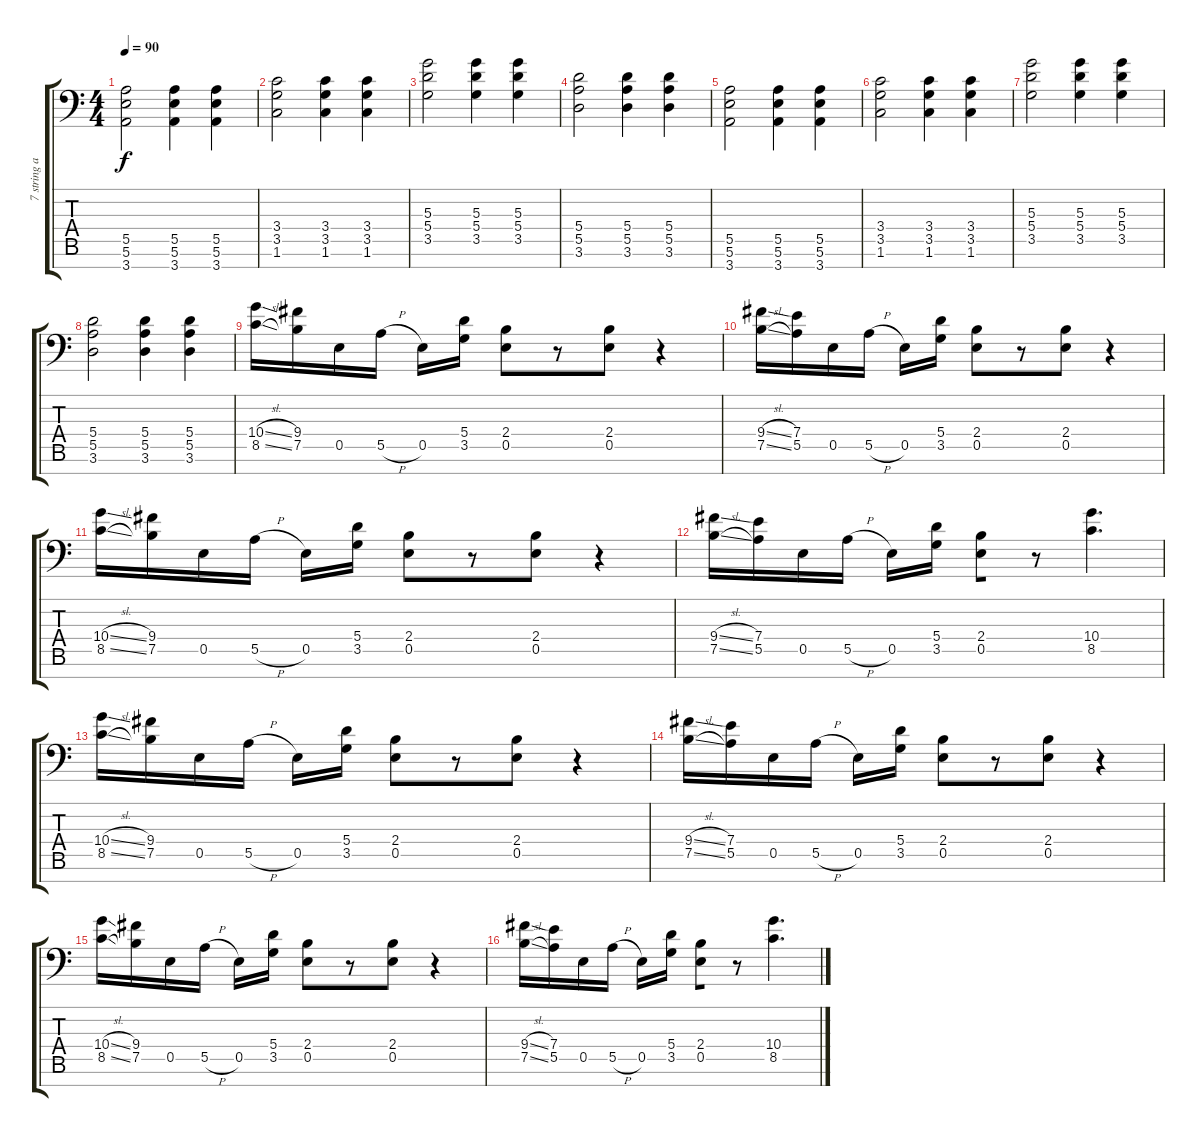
\track ("7 string arranged for 8 string tuning" "7 string a") {instrument electricguitarclean}
\staff {score tabs}
\tuning (B3 G3 D3 A2 E2 B1 Gb1) {hide}
\ts (4 4)
\tempo 90
\clef f4
\ks c
(5.5 5.6 3.7).2{dy f} (5.5 5.6 3.7).4 (5.5 5.6 3.7).4 |
(3.4 3.5 1.6).2 (3.4 3.5 1.6).4 (3.4 3.5 1.6).4 |
(5.3 5.4 3.5).2 (5.3 5.4 3.5).4 (5.3 5.4 3.5).4 |
(5.4 5.5 3.6).2 (5.4 5.5 3.6).4 (5.4 5.5 3.6).4 |
(5.5 5.6 3.7).2 (5.5 5.6 3.7).4 (5.5 5.6 3.7).4 |
(3.4 3.5 1.6).2 (3.4 3.5 1.6).4 (3.4 3.5 1.6).4 |
(5.3 5.4 3.5).2 (5.3 5.4 3.5).4 (5.3 5.4 3.5).4 |
(5.4 5.5 3.6).2 (5.4 5.5 3.6).4 (5.4 5.5 3.6).4 |
(10.4{sl} 8.5{sl}).16 (9.4 7.5).16 0.5.16 5.5{h}.16 0.5.16 (5.4 3.5).16{beam split} (2.4 0.5).8{beam merge} r.8 (2.4 0.5).8 r.4 |
(9.4{sl} 7.5{sl}).16 (7.4 5.5).16 0.5.16 5.5{h}.16 0.5.16 (5.4 3.5).16{beam split} (2.4 0.5).8{beam merge} r.8 (2.4 0.5).8 r.4 |
(10.4{sl} 8.5{sl}).16 (9.4 7.5).16 0.5.16 5.5{h}.16 0.5.16 (5.4 3.5).16{beam split} (2.4 0.5).8{beam merge} r.8 (2.4 0.5).8 r.4 |
(9.4{sl} 7.5{sl}).16 (7.4 5.5).16 0.5.16 5.5{h}.16 0.5.16 (5.4 3.5).16{beam split} (2.4 0.5).8{beam merge} r.8 (10.4 8.5).4{d} |
(10.4{sl} 8.5{sl}).16 (9.4 7.5).16 0.5.16 5.5{h}.16 0.5.16 (5.4 3.5).16{beam split} (2.4 0.5).8{beam merge} r.8 (2.4 0.5).8 r.4 |
(9.4{sl} 7.5{sl}).16 (7.4 5.5).16 0.5.16 5.5{h}.16 0.5.16 (5.4 3.5).16{beam split} (2.4 0.5).8{beam merge} r.8 (2.4 0.5).8 r.4 |
(10.4{sl} 8.5{sl}).16 (9.4 7.5).16 0.5.16 5.5{h}.16 0.5.16 (5.4 3.5).16{beam split} (2.4 0.5).8{beam merge} r.8 (2.4 0.5).8 r.4 |
(9.4{sl} 7.5{sl}).16 (7.4 5.5).16 0.5.16 5.5{h}.16 0.5.16 (5.4 3.5).16{beam split} (2.4 0.5).8{beam merge} r.8 (10.4 8.5).4{d}
